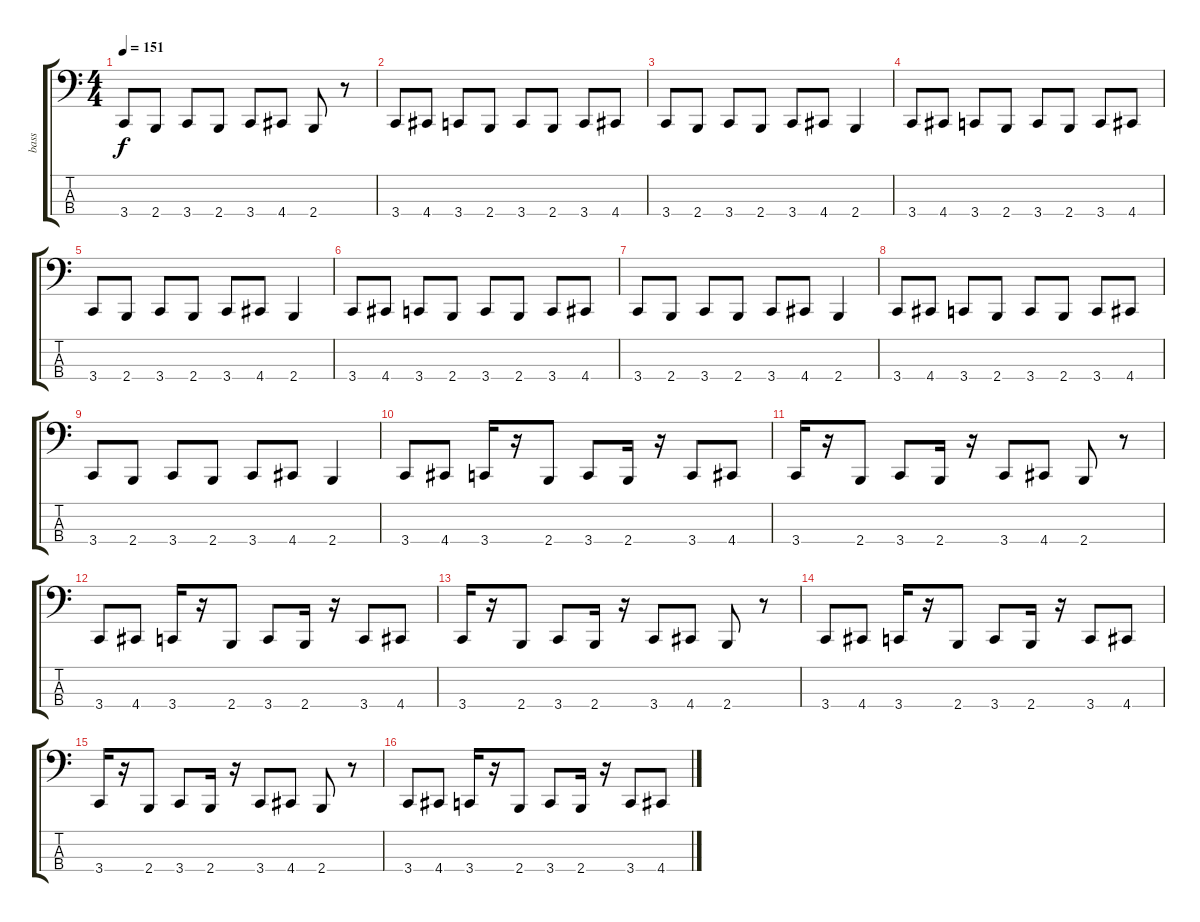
\track ("bass " "bass ") {instrument slapbass1}
\staff {score tabs}
\tuning (D2 A1 E1 A0) {hide}
\ts (4 4)
\tempo 151
\clef f4
\ks c
3.4.8{dy f} 2.4.8 3.4.8 2.4.8 3.4.8 4.4.8 2.4.8 r.8 |
3.4.8 4.4.8 3.4.8 2.4.8 3.4.8 2.4.8 3.4.8 4.4.8 |
3.4.8 2.4.8 3.4.8 2.4.8 3.4.8 4.4.8 2.4.4 |
3.4.8 4.4.8 3.4.8 2.4.8 3.4.8 2.4.8 3.4.8 4.4.8 |
3.4.8 2.4.8 3.4.8 2.4.8 3.4.8 4.4.8 2.4.4 |
3.4.8 4.4.8 3.4.8 2.4.8 3.4.8 2.4.8 3.4.8 4.4.8 |
3.4.8 2.4.8 3.4.8 2.4.8 3.4.8 4.4.8 2.4.4 |
3.4.8 4.4.8 3.4.8 2.4.8 3.4.8 2.4.8 3.4.8 4.4.8 |
3.4.8 2.4.8 3.4.8 2.4.8 3.4.8 4.4.8 2.4.4 |
3.4.8 4.4.8 3.4.16 r.16 2.4.8 3.4.8 2.4.16 r.16 3.4.8 4.4.8 |
3.4.16 r.16 2.4.8 3.4.8 2.4.16 r.16 3.4.8 4.4.8 2.4.8 r.8 |
3.4.8 4.4.8 3.4.16 r.16 2.4.8 3.4.8 2.4.16 r.16 3.4.8 4.4.8 |
3.4.16 r.16 2.4.8 3.4.8 2.4.16 r.16 3.4.8 4.4.8 2.4.8 r.8 |
3.4.8 4.4.8 3.4.16 r.16 2.4.8 3.4.8 2.4.16 r.16 3.4.8 4.4.8 |
3.4.16 r.16 2.4.8 3.4.8 2.4.16 r.16 3.4.8 4.4.8 2.4.8 r.8 |
3.4.8 4.4.8 3.4.16 r.16 2.4.8 3.4.8 2.4.16 r.16 3.4.8 4.4.8
